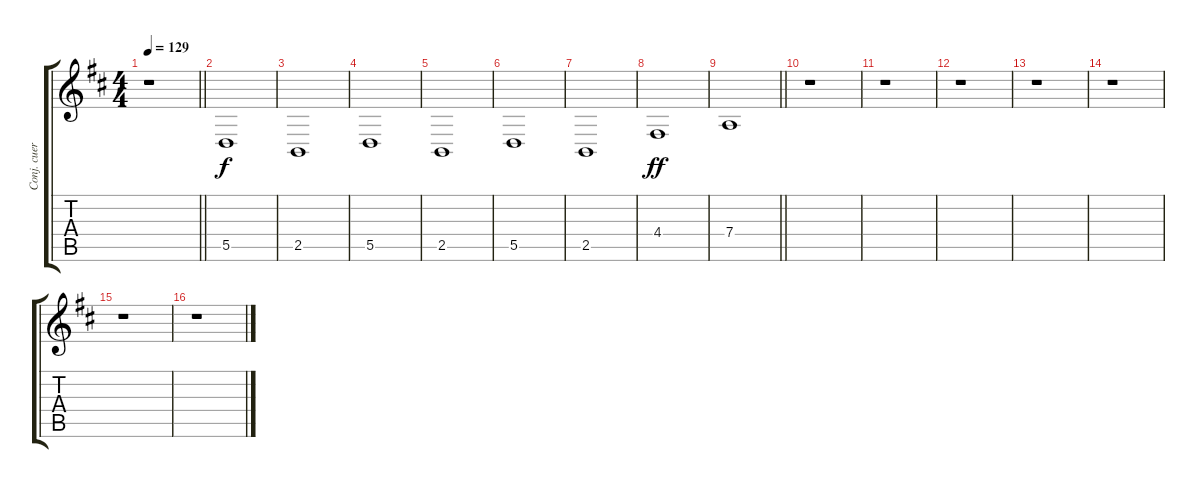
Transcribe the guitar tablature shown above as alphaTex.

\track ("Conj. cuerdas" "Conj. cuer") {instrument stringensemble2}
\staff {score tabs}
\tuning (E4 B3 G3 D3 A2 E2) {hide}
\ts (4 4)
\tempo 129
\clef g2
\barLineRight lightlight
\ks d
r.1{dy f} |
5.5.1 |
2.5.1 |
5.5.1 |
2.5.1 |
5.5.1 |
2.5.1 |
4.4.1{dy ff} |
\barLineRight lightlight
7.4.1 |
r.1 |
r.1 |
r.1 |
r.1 |
r.1 |
r.1 |
r.1
